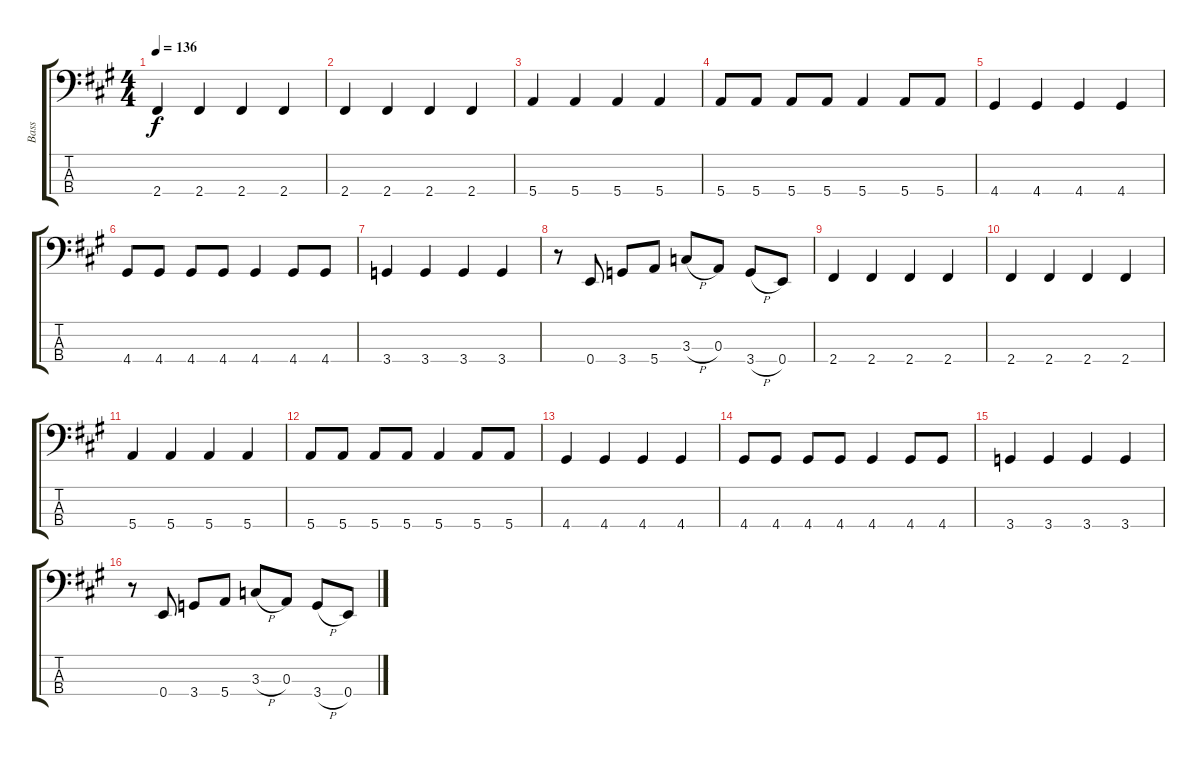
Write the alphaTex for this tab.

\track ("Bass" "Bass") {instrument electricbassfinger}
\staff {score tabs}
\tuning (G2 D2 A1 E1) {hide}
\ts (4 4)
\tempo 136
\clef f4
\ks a
2.4.4{dy f} 2.4.4 2.4.4 2.4.4 |
2.4.4 2.4.4 2.4.4 2.4.4 |
5.4.4 5.4.4 5.4.4 5.4.4 |
5.4.8 5.4.8 5.4.8 5.4.8 5.4.4 5.4.8 5.4.8 |
4.4.4 4.4.4 4.4.4 4.4.4 |
4.4.8 4.4.8 4.4.8 4.4.8 4.4.4 4.4.8 4.4.8 |
3.4.4 3.4.4 3.4.4 3.4.4 |
r.8 0.4.8 3.4.8 5.4.8 3.3{h}.8 0.3.8 3.4{h}.8 0.4.8 |
2.4.4 2.4.4 2.4.4 2.4.4 |
2.4.4 2.4.4 2.4.4 2.4.4 |
5.4.4 5.4.4 5.4.4 5.4.4 |
5.4.8 5.4.8 5.4.8 5.4.8 5.4.4 5.4.8 5.4.8 |
4.4.4 4.4.4 4.4.4 4.4.4 |
4.4.8 4.4.8 4.4.8 4.4.8 4.4.4 4.4.8 4.4.8 |
3.4.4 3.4.4 3.4.4 3.4.4 |
r.8 0.4.8 3.4.8 5.4.8 3.3{h}.8 0.3.8 3.4{h}.8 0.4.8
